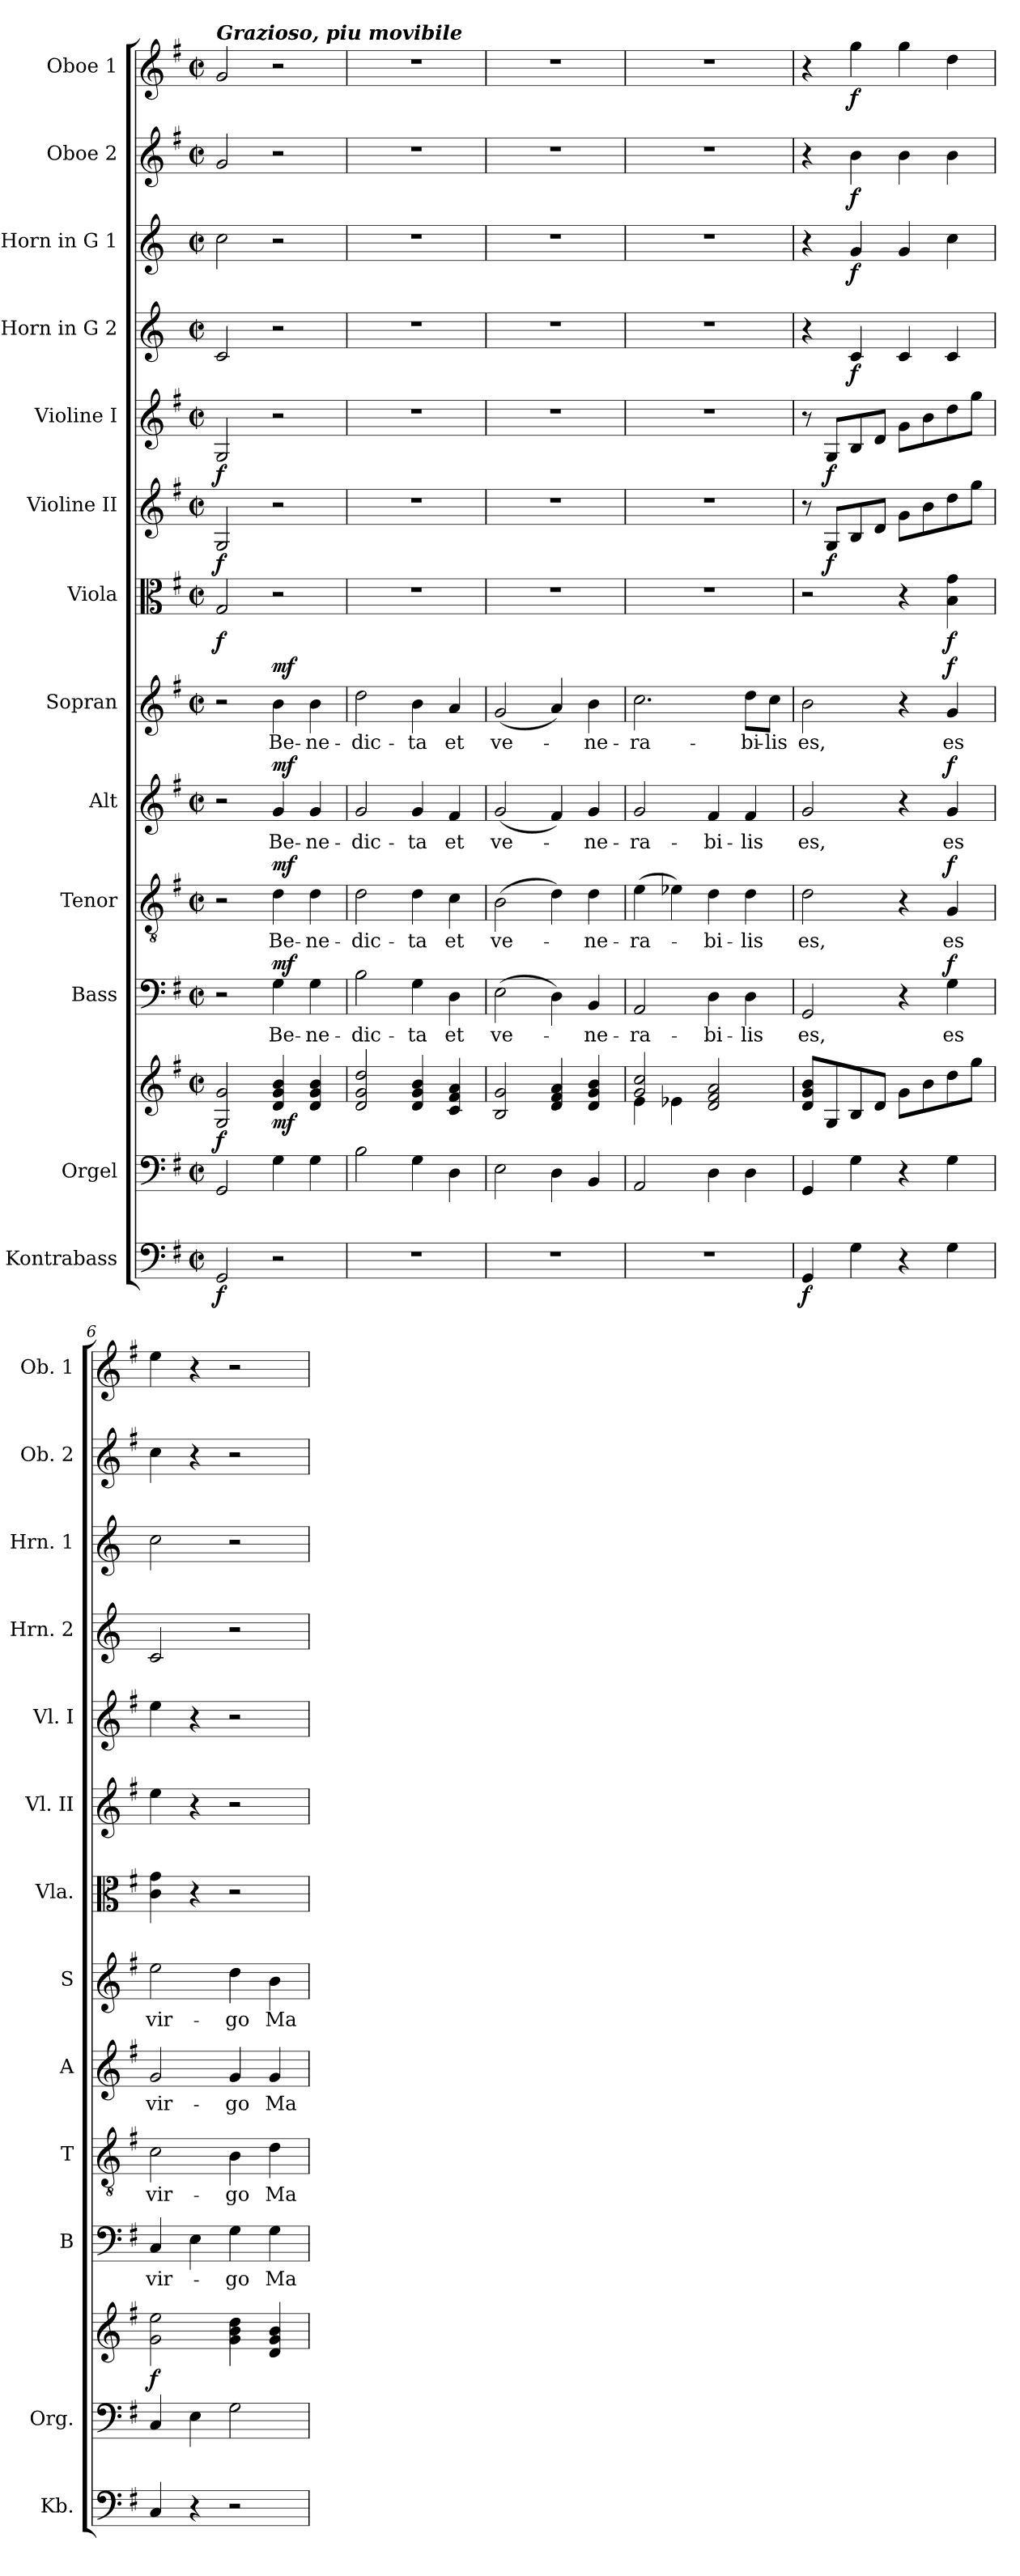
**kern	**dynam	**kern	**kern	**dynam	**kern	**text	**dynam	**kern	**text	**dynam	**kern	**text	**dynam	**kern	**text	**dynam	**kern	**dynam	**kern	**dynam	**kern	**dynam	**kern	**dynam	**kern	**dynam	**kern	**dynam	**kern	**dynam
*part13	*part13	*part12	*part12	*part12	*part11	*part11	*part11	*part10	*part10	*part10	*part9	*part9	*part9	*part8	*part8	*part8	*part7	*part7	*part6	*part6	*part5	*part5	*part4	*part4	*part3	*part3	*part2	*part2	*part1	*part1
*staff14	*staff14	*staff13	*staff12	*staff12/13	*staff11	*staff11	*staff11	*staff10	*staff10	*staff10	*staff9	*staff9	*staff9	*staff8	*staff8	*staff8	*staff7	*staff7	*staff6	*staff6	*staff5	*staff5	*staff4	*staff4	*staff3	*staff3	*staff2	*staff2	*staff1	*staff1
*I"Kontrabass	*	*I"Orgel	*	*	*I"Bass	*	*	*I"Tenor	*	*	*I"Alt	*	*	*I"Sopran	*	*	*I"Viola	*	*I"Violine II	*	*I"Violine I	*	*I"Horn in G 2	*	*I"Horn in G 1	*	*I"Oboe 2	*	*I"Oboe 1	*
*I'Kb.	*	*I'Org.	*	*	*I'B	*	*	*I'T	*	*	*I'A	*	*	*I'S	*	*	*I'Vla.	*	*I'Vl. II	*	*I'Vl. I	*	*I'Hrn. 2	*	*I'Hrn. 1	*	*I'Ob. 2	*	*I'Ob. 1	*
*clefF4	*	*clefF4	*clefG2	*	*clefF4	*	*	*clefGv2	*	*	*clefG2	*	*	*clefG2	*	*	*clefC3	*	*clefG2	*	*clefG2	*	*clefG2	*	*clefG2	*	*clefG2	*	*clefG2	*
*ITrd7c12	*	*	*	*	*	*	*	*	*	*	*	*	*	*	*	*	*	*	*	*	*	*	*ITrd3c5	*	*ITrd3c5	*	*	*	*	*
*k[f#]	*	*k[f#]	*k[f#]	*	*k[f#]	*	*	*k[f#]	*	*	*k[f#]	*	*	*k[f#]	*	*	*k[f#]	*	*k[f#]	*	*k[f#]	*	*k[f#]	*	*k[f#]	*	*k[f#]	*	*k[f#]	*
*G:	*	*G:	*G:	*	*G:	*	*	*G:	*	*	*G:	*	*	*G:	*	*	*G:	*	*G:	*	*G:	*	*G:	*	*G:	*	*G:	*	*G:	*
*M2/2	*	*M2/2	*M2/2	*	*M2/2	*	*	*M2/2	*	*	*M2/2	*	*	*M2/2	*	*	*M2/2	*	*M2/2	*	*M2/2	*	*M2/2	*	*M2/2	*	*M2/2	*	*M2/2	*
*met(c|)	*	*met(c|)	*met(c|)	*	*met(c|)	*	*	*met(c|)	*	*	*met(c|)	*	*	*met(c|)	*	*	*met(c|)	*	*met(c|)	*	*met(c|)	*	*met(c|)	*	*met(c|)	*	*met(c|)	*	*met(c|)	*
=1	=1	=1	=1	=1	=1	=1	=1	=1	=1	=1	=1	=1	=1	=1	=1	=1	=1	=1	=1	=1	=1	=1	=1	=1	=1	=1	=1	=1	=1	=1
!	!	!	!	!	!	!	!	!	!	!	!	!	!	!	!	!	!	!	!	!	!	!	!	!	!	!	!	!	!LO:TX:a:Bi:t=Grazioso, piu movibile	!
!	!LO:DY:b	!	!	!LO:DY:b	!	!	!	!	!	!	!	!	!	!	!	!	!	!LO:DY:b	!	!LO:DY:b	!	!LO:DY:b	!	!	!	!	!	!	!	!
2GGG/	f	2GG/	2G/ 2g/	f	2r	.	.	2r	.	.	2r	.	.	2r	.	.	2G/	f	2G/	f	2G/	f	2G/	.	2g\	.	2g/	.	2g/	.
!	!	!	!	!LO:DY:b	!	!LO:LY:b	!LO:DY:a	!	!LO:LY:b	!LO:DY:a	!	!LO:LY:b	!LO:DY:a	!	!LO:LY:b	!LO:DY:a	!	!	!	!	!	!	!	!	!	!	!	!	!	!
2r	.	4G\	4d/ 4g/ 4b/	mf	4G\	Be-	mf	4d\	Be-	mf	4g/	Be-	mf	4b\	Be-	mf	2r	.	2r	.	2r	.	2r	.	2r	.	2r	.	2r	.
!	!	!	!	!	!	!LO:LY:b	!	!	!LO:LY:b	!	!	!LO:LY:b	!	!	!LO:LY:b	!	!	!	!	!	!	!	!	!	!	!	!	!	!	!
.	.	4G\	4d/ 4g/ 4b/	.	4G\	-ne-	.	4d\	-ne-	.	4g/	-ne-	.	4b\	-ne-	.	.	.	.	.	.	.	.	.	.	.	.	.	.	.
=2	=2	=2	=2	=2	=2	=2	=2	=2	=2	=2	=2	=2	=2	=2	=2	=2	=2	=2	=2	=2	=2	=2	=2	=2	=2	=2	=2	=2	=2	=2
!	!	!	!	!	!	!LO:LY:b	!	!	!LO:LY:b	!	!	!LO:LY:b	!	!	!LO:LY:b	!	!	!	!	!	!	!	!	!	!	!	!	!	!	!
1r	.	2B\	2d/ 2g/ 2dd/	.	2B\	-dic-	.	2d\	-dic-	.	2g/	-dic-	.	2dd\	-dic-	.	1r	.	1r	.	1r	.	1r	.	1r	.	1r	.	1r	.
!	!	!	!	!	!	!LO:LY:b	!	!	!LO:LY:b	!	!	!LO:LY:b	!	!	!LO:LY:b	!	!	!	!	!	!	!	!	!	!	!	!	!	!	!
.	.	4G\	4d/ 4g/ 4b/	.	4G\	-ta	.	4d\	-ta	.	4g/	-ta	.	4b\	-ta	.	.	.	.	.	.	.	.	.	.	.	.	.	.	.
!	!	!	!	!	!	!LO:LY:b	!	!	!LO:LY:b	!	!	!LO:LY:b	!	!	!LO:LY:b	!	!	!	!	!	!	!	!	!	!	!	!	!	!	!
.	.	4D\	4c/ 4f#/ 4a/	.	4D\	et	.	4c\	et	.	4f#/	et	.	4a/	et	.	.	.	.	.	.	.	.	.	.	.	.	.	.	.
=3	=3	=3	=3	=3	=3	=3	=3	=3	=3	=3	=3	=3	=3	=3	=3	=3	=3	=3	=3	=3	=3	=3	=3	=3	=3	=3	=3	=3	=3	=3
!	!	!	!	!	!	!LO:LY:b	!	!	!LO:LY:b	!	!	!LO:LY:b	!	!	!LO:LY:b	!	!	!	!	!	!	!	!	!	!	!	!	!	!	!
1r	.	2E\	2B/ 2g/	.	(>2E\	ve-	.	(>2B\	ve-	.	(<2g/	ve-	.	(<2g/	ve-	.	1r	.	1r	.	1r	.	1r	.	1r	.	1r	.	1r	.
.	.	4D\	4d/ 4f#/ 4a/	.	4D\)	.	.	4d\)	.	.	4f#/)	.	.	4a/)	.	.	.	.	.	.	.	.	.	.	.	.	.	.	.	.
!	!	!	!	!	!	!LO:LY:b	!	!	!LO:LY:b	!	!	!LO:LY:b	!	!	!LO:LY:b	!	!	!	!	!	!	!	!	!	!	!	!	!	!	!
.	.	4BB/	4d/ 4g/ 4b/	.	4BB/	-ne-	.	4d\	-ne-	.	4g/	-ne-	.	4b\	-ne-	.	.	.	.	.	.	.	.	.	.	.	.	.	.	.
=4	=4	=4	=4	=4	=4	=4	=4	=4	=4	=4	=4	=4	=4	=4	=4	=4	=4	=4	=4	=4	=4	=4	=4	=4	=4	=4	=4	=4	=4	=4
*	*	*	*^	*	*	*	*	*	*	*	*	*	*	*	*	*	*	*	*	*	*	*	*	*	*	*	*	*	*	*
!	!	!	!	!	!	!	!LO:LY:b	!	!	!LO:LY:b	!	!	!LO:LY:b	!	!	!LO:LY:b	!	!	!	!	!	!	!	!	!	!	!	!	!	!	!
1r	.	2AA/	2g/ 2cc/	4e\	.	2AA/	-ra-	.	(>4e\	-ra-	.	2g/	-ra-	.	2.cc\	-ra-	.	1r	.	1r	.	1r	.	1r	.	1r	.	1r	.	1r	.
.	.	.	.	4e-X\	.	.	.	.	4e-X\)	.	.	.	.	.	.	.	.	.	.	.	.	.	.	.	.	.	.	.	.	.	.
!	!	!	!	!	!	!	!LO:LY:b	!	!	!LO:LY:b	!	!	!LO:LY:b	!	!	!	!	!	!	!	!	!	!	!	!	!	!	!	!	!	!
.	.	4D\	2d/ 2f#/ 2a/	2ryy	.	4D\	-bi-	.	4d\	-bi-	.	4f#/	-bi-	.	.	.	.	.	.	.	.	.	.	.	.	.	.	.	.	.	.
!	!	!	!	!	!	!	!LO:LY:b	!	!	!LO:LY:b	!	!	!LO:LY:b	!	!	!LO:LY:b	!	!	!	!	!	!	!	!	!	!	!	!	!	!	!
.	.	4D\	.	.	.	4D\	-lis	.	4d\	-lis	.	4f#/	-lis	.	8dd\L	-bi-	.	.	.	.	.	.	.	.	.	.	.	.	.	.	.
!	!	!	!	!	!	!	!	!	!	!	!	!	!	!	!	!LO:LY:b	!	!	!	!	!	!	!	!	!	!	!	!	!	!	!
.	.	.	.	.	.	.	.	.	.	.	.	.	.	.	8cc\J	-lis	.	.	.	.	.	.	.	.	.	.	.	.	.	.	.
*	*	*	*v	*v	*	*	*	*	*	*	*	*	*	*	*	*	*	*	*	*	*	*	*	*	*	*	*	*	*	*	*
=5	=5	=5	=5	=5	=5	=5	=5	=5	=5	=5	=5	=5	=5	=5	=5	=5	=5	=5	=5	=5	=5	=5	=5	=5	=5	=5	=5	=5	=5	=5
!	!LO:DY:b	!	!	!	!	!LO:LY:b	!	!	!LO:LY:b	!	!	!LO:LY:b	!	!	!LO:LY:b	!	!	!	!	!	!	!	!	!	!	!	!	!	!	!
4GGG/	f	4GG/	8d/ 8g/ 8b/L	.	2GG/	es,	.	2d\	es,	.	2g/	es,	.	2b\	es,	.	2r	.	8r	.	8r	.	4r	.	4r	.	4r	.	4r	.
!	!	!	!	!	!	!	!	!	!	!	!	!	!	!	!	!	!	!	!	!LO:DY:b	!	!LO:DY:b	!	!	!	!	!	!	!	!
.	.	.	8G/	.	.	.	.	.	.	.	.	.	.	.	.	.	.	.	8G/L	f	8G/L	f	.	.	.	.	.	.	.	.
!	!	!	!	!	!	!	!	!	!	!	!	!	!	!	!	!	!	!	!	!	!	!	!	!LO:DY:b	!	!LO:DY:b	!	!LO:DY:b	!	!LO:DY:b
4GG\	.	4G\	8B/	.	.	.	.	.	.	.	.	.	.	.	.	.	.	.	8B/	.	8B/	.	4G/	f	4d/	f	4b\	f	4gg\	f
.	.	.	8d/J	.	.	.	.	.	.	.	.	.	.	.	.	.	.	.	8d/J	.	8d/J	.	.	.	.	.	.	.	.	.
4r	.	4r	8g\L	.	4r	.	.	4r	.	.	4r	.	.	4r	.	.	4r	.	8g\L	.	8g\L	.	4G/	.	4d/	.	4b\	.	4gg\	.
.	.	.	8b\	.	.	.	.	.	.	.	.	.	.	.	.	.	.	.	8b\	.	8b\	.	.	.	.	.	.	.	.	.
!	!	!	!	!	!	!LO:LY:b	!LO:DY:a	!	!LO:LY:b	!LO:DY:a	!	!LO:LY:b	!LO:DY:a	!	!LO:LY:b	!LO:DY:a	!	!LO:DY:b	!	!	!	!	!	!	!	!	!	!	!	!
4GG\	.	4G\	8dd\	.	4G\	es	f	4G/	es	f	4g/	es	f	4g/	es	f	4B\ 4g\	f	8dd\	.	8dd\	.	4G/	.	4g\	.	4b\	.	4dd\	.
.	.	.	8gg\J	.	.	.	.	.	.	.	.	.	.	.	.	.	.	.	8gg\J	.	8gg\J	.	.	.	.	.	.	.	.	.
=6	=6	=6	=6	=6	=6	=6	=6	=6	=6	=6	=6	=6	=6	=6	=6	=6	=6	=6	=6	=6	=6	=6	=6	=6	=6	=6	=6	=6	=6	=6
!	!	!	!	!LO:DY:b	!	!LO:LY:b	!	!	!LO:LY:b	!	!	!LO:LY:b	!	!	!LO:LY:b	!	!	!	!	!	!	!	!	!	!	!	!	!	!	!
4CC/	.	4C/	2g\ 2ee\	f	4C/	vir-	.	2c\	vir-	.	2g/	vir-	.	2ee\	vir-	.	4c\ 4g\	.	4ee\	.	4ee\	.	2G/	.	2g\	.	4cc\	.	4ee\	.
4r	.	4E\	.	.	4E\	.	.	.	.	.	.	.	.	.	.	.	4r	.	4r	.	4r	.	.	.	.	.	4r	.	4r	.
!	!	!	!	!	!	!LO:LY:b	!	!	!LO:LY:b	!	!	!LO:LY:b	!	!	!LO:LY:b	!	!	!	!	!	!	!	!	!	!	!	!	!	!	!
2r	.	2G\	4g\ 4b\ 4dd\	.	4G\	-go	.	4B\	-go	.	4g/	-go	.	4dd\	-go	.	2r	.	2r	.	2r	.	2r	.	2r	.	2r	.	2r	.
!	!	!	!	!	!	!LO:LY:b	!	!	!LO:LY:b	!	!	!LO:LY:b	!	!	!LO:LY:b	!	!	!	!	!	!	!	!	!	!	!	!	!	!	!
.	.	.	4d/ 4g/ 4b/	.	4G\	Ma-	.	4d\	Ma-	.	4g/	Ma-	.	4b\	Ma-	.	.	.	.	.	.	.	.	.	.	.	.	.	.	.
=	=	=	=	=	=	=	=	=	=	=	=	=	=	=	=	=	=	=	=	=	=	=	=	=	=	=	=	=	=	=
*-	*-	*-	*-	*-	*-	*-	*-	*-	*-	*-	*-	*-	*-	*-	*-	*-	*-	*-	*-	*-	*-	*-	*-	*-	*-	*-	*-	*-	*-	*-
